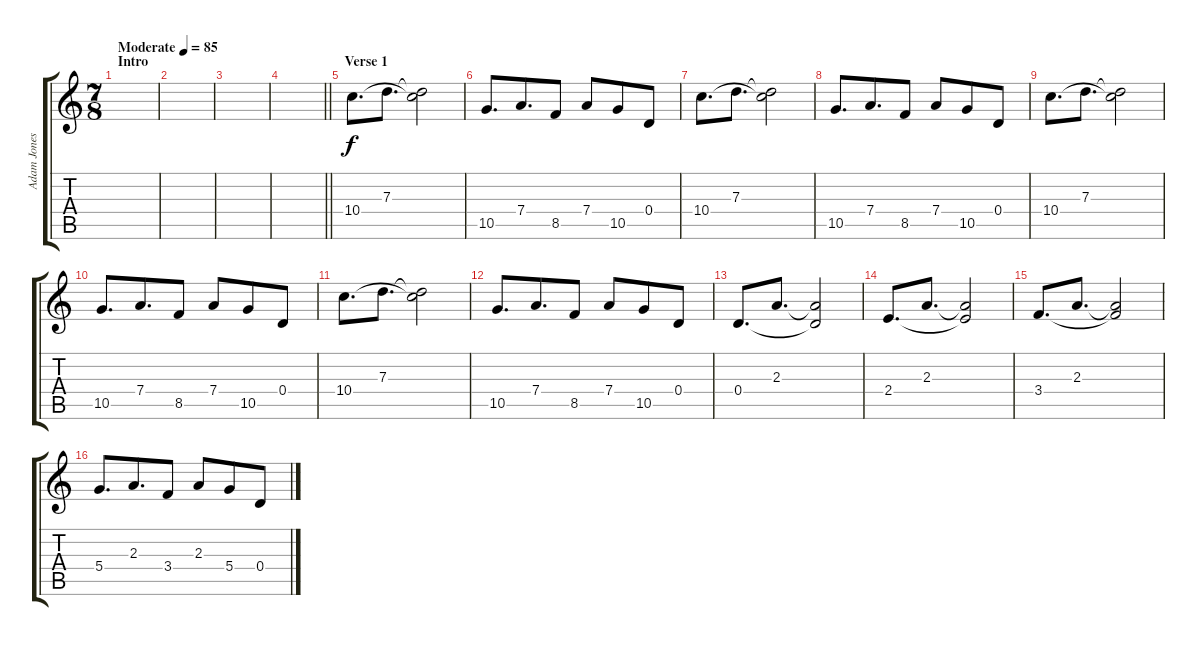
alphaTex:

\track ("Adam Jones" "Adam Jones") {instrument distortionguitar}
\staff {score tabs}
\tuning (E4 B3 G3 D3 A2 D2) {hide}
\ts (7 8)
\section ("" "Intro")
\tempo (85 "Moderate")
\clef g2
\ks c
|
|
|
\barLineRight lightlight
|
\section ("" "Verse 1")
10.4.8{d instrument electricguitarclean} 7.3.8{d} (7.3{t} 10.4{t}).2 |
10.5.8{d} 7.4.8{d} 8.5.8 7.4.8 10.5.8 0.4.8 |
10.4.8{d} 7.3.8{d} (7.3{t} 10.4{t}).2 |
10.5.8{d} 7.4.8{d} 8.5.8 7.4.8 10.5.8 0.4.8 |
10.4.8{d} 7.3.8{d} (7.3{t} 10.4{t}).2 |
10.5.8{d} 7.4.8{d} 8.5.8 7.4.8 10.5.8 0.4.8 |
10.4.8{d} 7.3.8{d} (7.3{t} 10.4{t}).2 |
10.5.8{d} 7.4.8{d} 8.5.8 7.4.8 10.5.8 0.4.8 |
0.4.8{d} 2.3.8{d} (2.3{t} 0.4{t}).2 |
2.4.8{d} 2.3.8{d} (2.3{t} 2.4{t}).2 |
3.4.8{d} 2.3.8{d} (2.3{t} 3.4{t}).2 |
5.4.8{d} 2.3.8{d} 3.4.8 2.3.8 5.4.8 0.4.8
